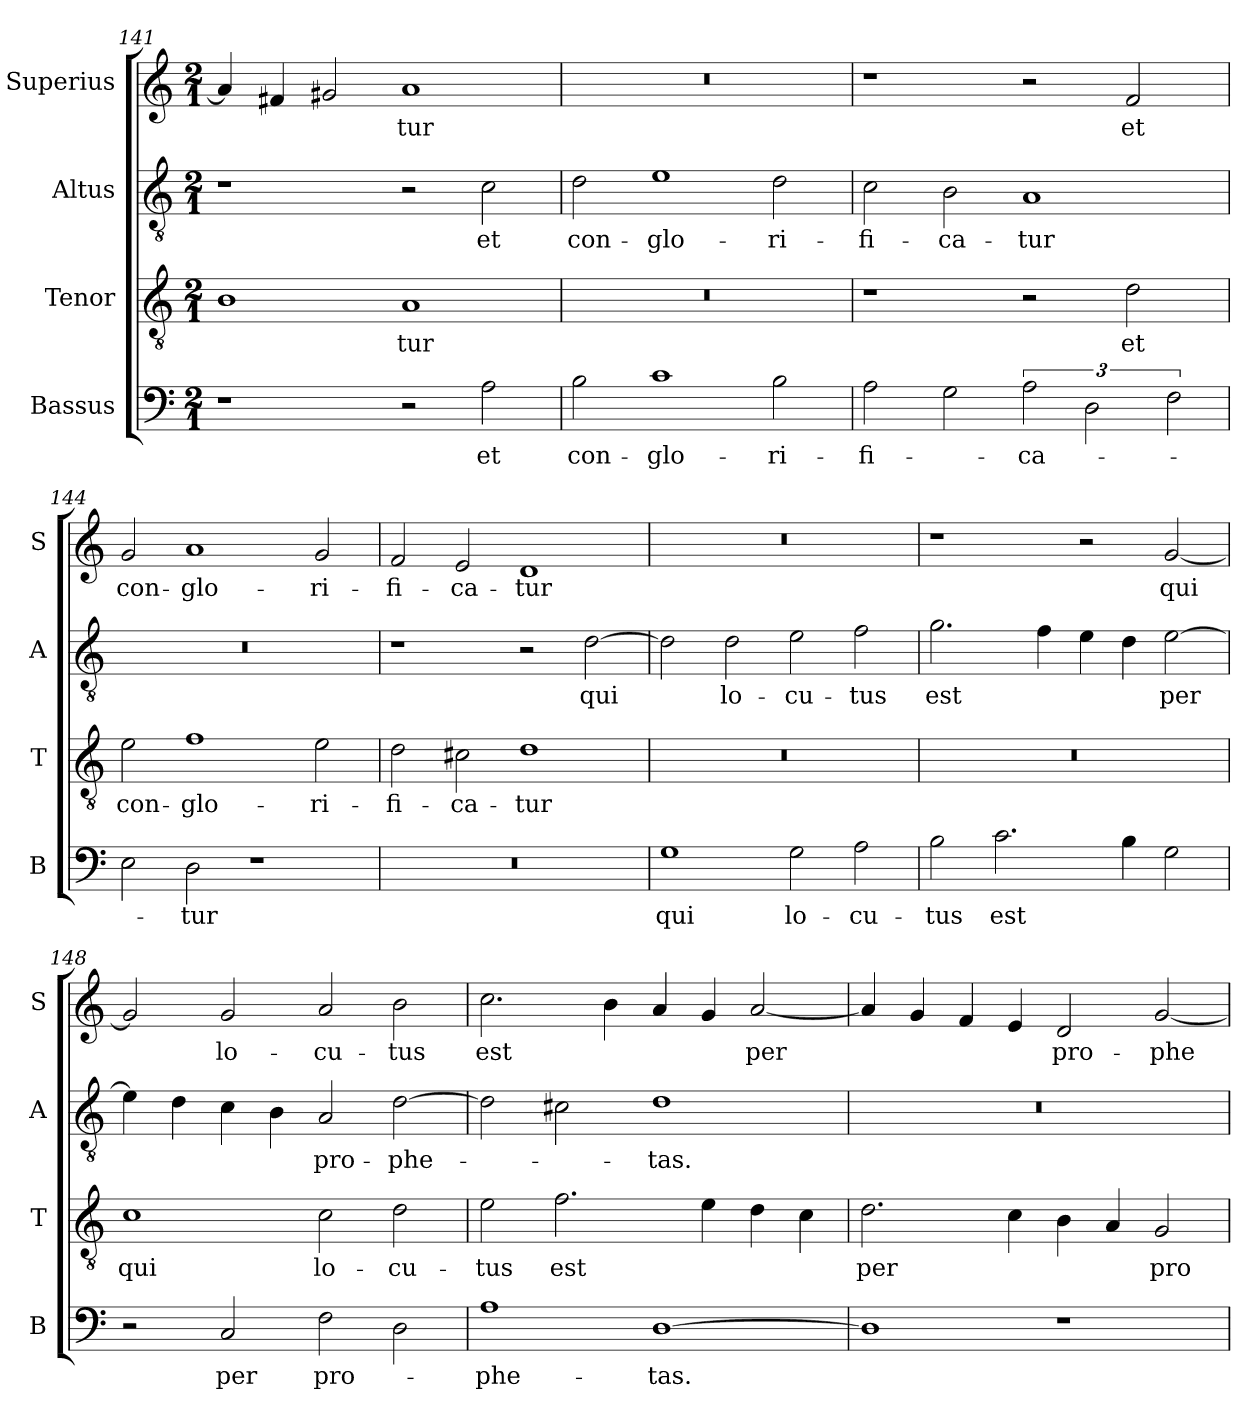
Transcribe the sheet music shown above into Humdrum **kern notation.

**kern	**text	**kern	**text	**kern	**text	**kern	**text
*part4	*part4	*part3	*part3	*part2	*part2	*part1	*part1
*staff4	*staff4	*staff3	*staff3	*staff2	*staff2	*staff1	*staff1
*I"Bassus	*	*I"Tenor	*	*I"Altus	*	*I"Superius	*
*I'B	*	*I'T	*	*I'A	*	*I'S	*
*clefF4	*	*clefGv2	*	*clefGv2	*	*clefG2	*
*k[]	*	*k[]	*	*k[]	*	*k[]	*
*M2/1	*	*M2/1	*	*M2/1	*	*M2/1	*
=141	=141	=141	=141	=141	=141	=141	=141
1r	.	1B	.	1r	.	4a/]	.
.	.	.	.	.	.	4f#X/	.
.	.	.	.	.	.	2g#X/	.
2r	.	1A	-tur	2r	.	1a	-tur
2A\	et	.	.	2c\	et	.	.
=142	=142	=142	=142	=142	=142	=142	=142
2B\	con-	0r	.	2d\	con-	0r	.
1c	-glo-	.	.	1e	-glo-	.	.
2B\	-ri-	.	.	2d\	-ri-	.	.
=143	=143	=143	=143	=143	=143	=143	=143
2A\	-fi-	1r	.	2c\	-fi-	1r	.
2G\	.	.	.	2B\	-ca-	.	.
3A\	-ca-	2r	.	1A	-tur	2r	.
3D\	.	.	.	.	.	.	.
.	.	2d\	et	.	.	2f/	et
3F\	.	.	.	.	.	.	.
=144	=144	=144	=144	=144	=144	=144	=144
2E\	.	2e\	con-	0r	.	2g/	con-
2D\	-tur	1f	-glo-	.	.	1a	-glo-
1r	.	.	.	.	.	.	.
.	.	2e\	-ri-	.	.	2g/	-ri-
=145	=145	=145	=145	=145	=145	=145	=145
0r	.	2d\	-fi-	1r	.	2f/	-fi-
.	.	2c#X\	-ca-	.	.	2e/	-ca-
.	.	1d	-tur	2r	.	1d	-tur
.	.	.	.	[2d\	qui	.	.
=146	=146	=146	=146	=146	=146	=146	=146
1G	qui	0r	.	2d\]	.	0r	.
.	.	.	.	2d\	lo-	.	.
2G\	lo-	.	.	2e\	-cu-	.	.
2A\	-cu-	.	.	2f\	-tus	.	.
=147	=147	=147	=147	=147	=147	=147	=147
2B\	-tus	0r	.	2.g\	est	1r	.
2.c\	est	.	.	.	.	.	.
.	.	.	.	4f\	.	.	.
.	.	.	.	4e\	.	2r	.
4B\	.	.	.	4d\	.	.	.
2G\	.	.	.	[2e\	per	[2g/	qui
=148	=148	=148	=148	=148	=148	=148	=148
2r	.	1c	qui	4e\]	.	2g/]	.
.	.	.	.	4d\	.	.	.
2C/	per	.	.	4c\	.	2g/	lo-
.	.	.	.	4B\	.	.	.
2F\	pro-	2c\	lo-	2A/	pro-	2a/	-cu-
2D\	.	2d\	-cu-	[2d\	-phe-	2b\	-tus
=149	=149	=149	=149	=149	=149	=149	=149
1A	-phe-	2e\	-tus	2d\]	.	2.cc\	est
.	.	2.f\	est	2c#X\	.	.	.
.	.	.	.	.	.	4b\	.
[1D	-tas.	.	.	1d	-tas.	4a/	.
.	.	4e\	.	.	.	4g/	.
.	.	4d\	.	.	.	[2a/	per
.	.	4c\	.	.	.	.	.
=150	=150	=150	=150	=150	=150	=150	=150
1D]	.	2.d\	per	0r	.	4a/]	.
.	.	.	.	.	.	4g/	.
.	.	.	.	.	.	4f/	.
.	.	4c\	.	.	.	4e/	.
1r	.	4B\	.	.	.	2d/	pro-
.	.	4A/	.	.	.	.	.
.	.	2G/	pro-	.	.	[2g/	-phe-
=	=	=	=	=	=	=	=
*-	*-	*-	*-	*-	*-	*-	*-
